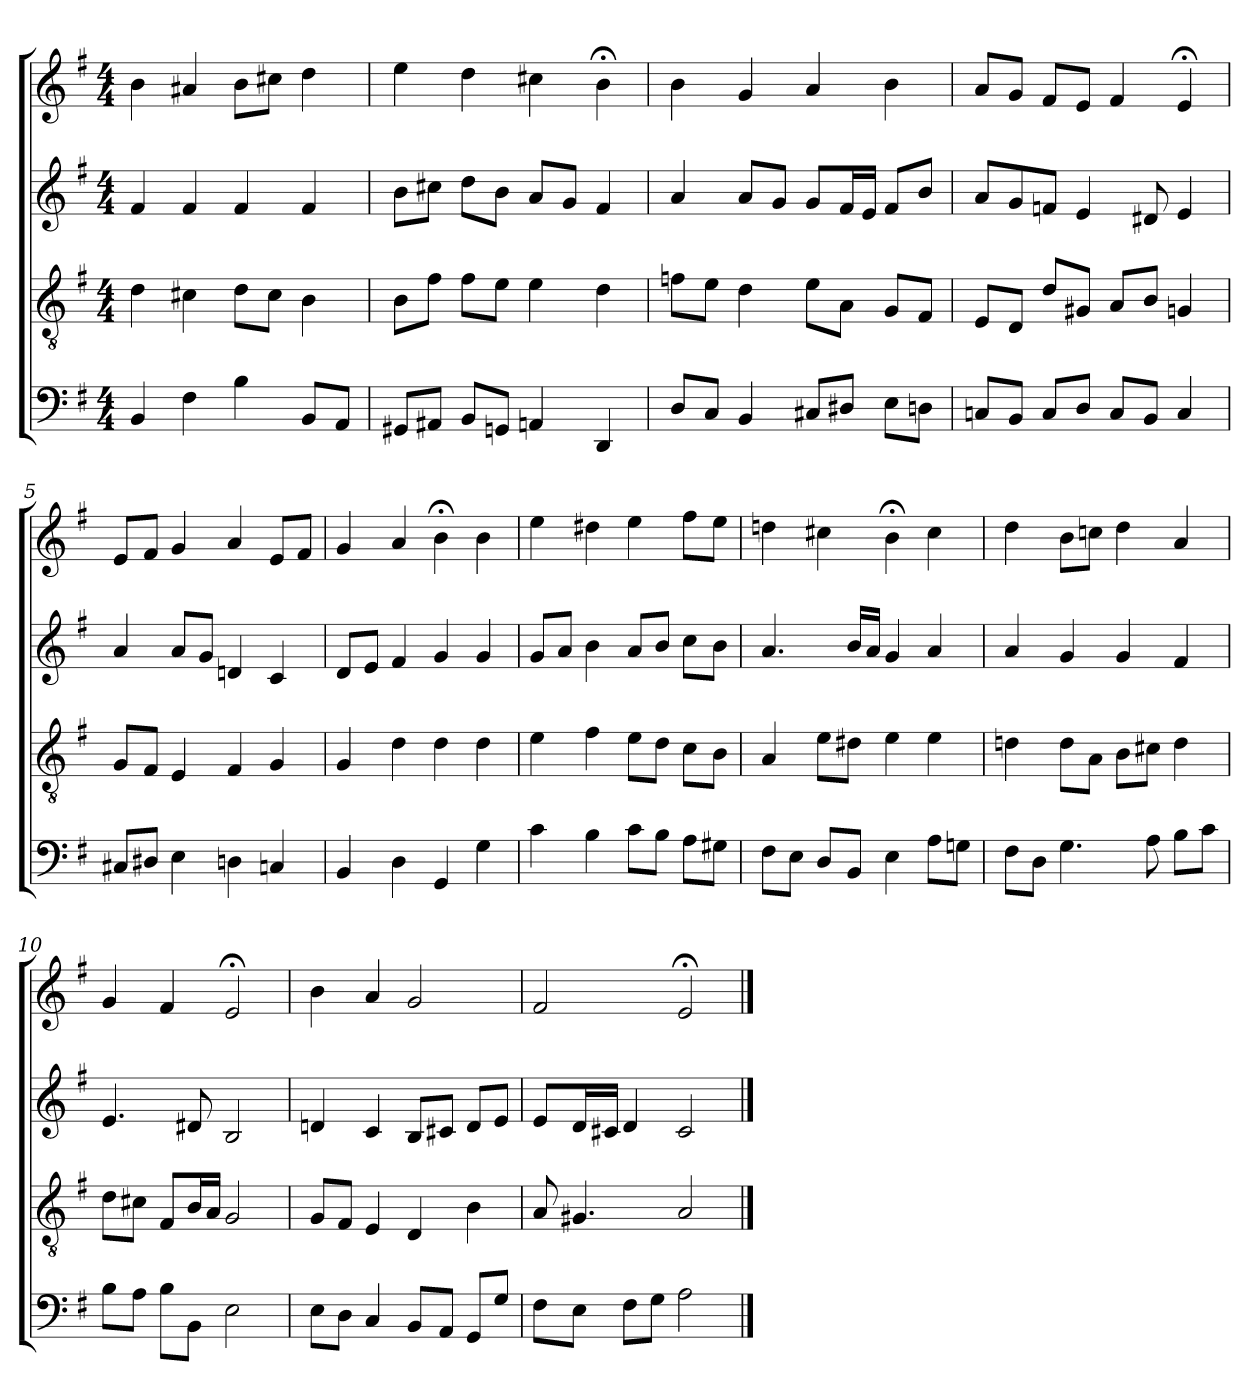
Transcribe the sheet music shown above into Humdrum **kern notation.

**kern	**kern	**kern	**kern
*part4	*part3	*part2	*part1
*staff4	*staff3	*staff2	*staff1
*clefF4	*clefGv2	*clefG2	*clefG2
*k[f#]	*k[f#]	*k[f#]	*k[f#]
*M4/4	*M4/4	*M4/4	*M4/4
=1	=1	=1	=1
4BB/	4d\	4f#/	4b\
4F#\	4c#X\	4f#/	4a#X/
4B\	8d\L	4f#/	8b\L
.	8c#\J	.	8cc#X\J
8BB/L	4B\	4f#/	4dd\
8AA/J	.	.	.
=2	=2	=2	=2
8GG#X/L	8B\L	8b\L	4ee\
8AA#X/J	8f#\J	8cc#X\J	.
8BB/L	8f#\L	8dd\L	4dd\
8GGn/J	8e\J	8b\J	.
4AAn/	4e\	8a/L	4cc#X\
.	.	8g/J	.
4DD/	4d\	4f#/	4b;\
=3	=3	=3	=3
8D/L	8fn\L	4a/	4b\
8C/J	8e\J	.	.
4BB/	4d\	8a/L	4g/
.	.	8g/J	.
8C#X/L	8e\L	8g/L	4a/
8D#X/J	8A\J	16f#/L	.
.	.	16e/JJ	.
8E\L	8G/L	8f#/L	4b\
8Dn\J	8F#/J	8b/J	.
=4	=4	=4	=4
8Cn/L	8E/L	8a/L	8a/L
8BB/J	8D/J	8g/	8g/J
8C/L	8d/L	8fn/J	8f#/L
8D/J	8G#X/J	4e/	8e/J
8C/L	8A/L	.	4f#/
8BB/J	8B/J	8d#X/	.
4C/	4Gn/	4e/	4e;/
!!LO:LB:g=z
=5	=5	=5	=5
8C#X/L	8G/L	4a/	8e/L
8D#X/J	8F#/J	.	8f#/J
4E\	4E/	8a/L	4g/
.	.	8g/J	.
4Dn\	4F#/	4dn/	4a/
4Cn/	4G/	4c/	8e/L
.	.	.	8f#/J
=6	=6	=6	=6
4BB/	4G/	8d/L	4g/
.	.	8e/J	.
4D\	4d\	4f#/	4a/
4GG/	4d\	4g/	4b;\
4G\	4d\	4g/	4b\
=7	=7	=7	=7
4c\	4e\	8g/L	4ee\
.	.	8a/J	.
4B\	4f#\	4b\	4dd#X\
8c\L	8e\L	8a/L	4ee\
8B\J	8d\J	8b/J	.
8A\L	8c\L	8cc\L	8ff#\L
8G#X\J	8B\J	8b\J	8ee\J
=8	=8	=8	=8
8F#\L	4A/	4.a/	4ddn\
8E\J	.	.	.
8D/L	8e\L	.	4cc#X\
8BB/J	8d#X\J	16b/LL	.
.	.	16a/JJ	.
4E\	4e\	4g/	4b;\
8A\L	4e\	4a/	4cc#\
8Gn\J	.	.	.
=9	=9	=9	=9
8F#\L	4dn\	4a/	4dd\
8D\J	.	.	.
4.G\	8d\L	4g/	8b\L
.	8A\J	.	8ccn\J
.	8B\L	4g/	4dd\
8A\	8c#X\J	.	.
8B\L	4d\	4f#/	4a/
8c\J	.	.	.
!!LO:LB:g=z
=10	=10	=10	=10
8B\L	8d\L	4.e/	4g/
8A\J	8c#X\J	.	.
8B\L	8F#/L	.	4f#/
8BB\J	16B/L	8d#X/	.
.	16A/JJ	.	.
2E\	2G/	2B/	2e;/
=11	=11	=11	=11
8E\L	8G/L	4dn/	4b\
8D\J	8F#/J	.	.
4C/	4E/	4c/	4a/
8BB/L	4D/	8B/L	2g/
8AA/J	.	8c#X/J	.
8GG/L	4B\	8d/L	.
8G/J	.	8e/J	.
=12	=12	=12	=12
8F#\L	8A/	8e/L	2f#/
8E\J	4.G#X/	16d/L	.
.	.	16c#X/JJ	.
8F#\L	.	4d/	.
8G\J	.	.	.
2A\	2A/	2c#/	2e;/
==	==	==	==
*-	*-	*-	*-
